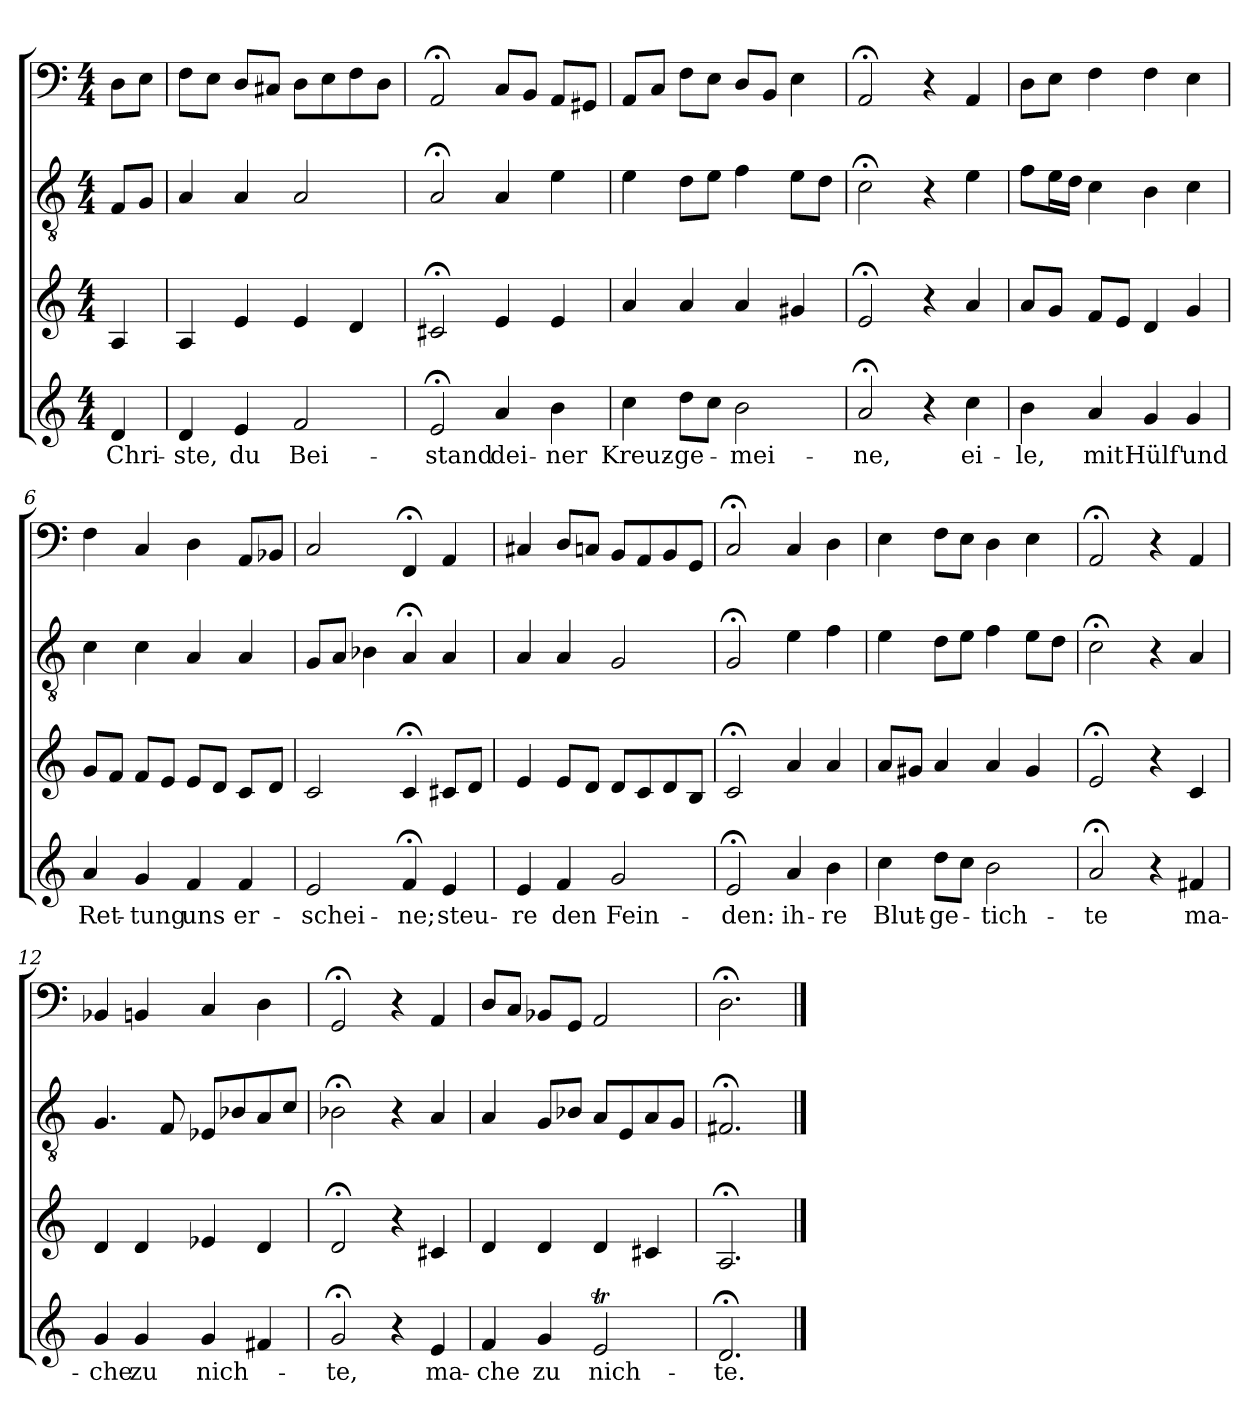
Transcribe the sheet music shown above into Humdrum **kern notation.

**kern	**text	**kern	**kern	**kern
*part4	*part4	*part3	*part2	*part1
*staff4	*staff4	*staff3	*staff2	*staff1
*clefG2	*	*clefG2	*clefGv2	*clefF4
*k[]	*	*k[]	*k[]	*k[]
*a:	*	*a:	*a:	*a:
*M4/4	*	*M4/4	*M4/4	*M4/4
=	=	=	=	=
4d/	Chri-	4A/	8F/L	8D\L
.	.	.	8G/J	8E\J
=1	=1	=1	=1	=1
4d/	-ste,	4A/	4A/	8F\L
.	.	.	.	8E\J
4e/	du	4e/	4A/	8D/L
.	.	.	.	8C#X/J
2f/	Bei-	4e/	2A/	8D\L
.	.	.	.	8E\
.	.	4d/	.	8F\
.	.	.	.	8D\J
=2	=2	=2	=2	=2
2e;</	-stand	2c#X;</	2A;</	2AA;</
4a/	dei-	4e/	4A/	8C/L
.	.	.	.	8BB/J
4b\	-ner	4e/	4e\	8AA/L
.	.	.	.	8GG#X/J
=3	=3	=3	=3	=3
4cc\	Kreuz-	4a/	4e\	8AA/L
.	.	.	.	8C/J
8dd\L	-ge-	4a/	8d\L	8F\L
8cc\J	.	.	8e\J	8E\J
2b\	-mei-	4a/	4f\	8D/L
.	.	.	.	8BB/J
.	.	4g#X/	8e\L	4E\
.	.	.	8d\J	.
=4	=4	=4	=4	=4
2a;</	-ne,	2e;</	2c;<\	2AA;</
4r	.	4r	4r	4r
4cc\	ei-	4a/	4e\	4AA/
=5	=5	=5	=5	=5
4b\	-le,	8a/L	8f\L	8D\L
.	.	8g/J	16e\L	8E\J
.	.	.	16d\JJ	.
4a/	mit	8f/L	4c\	4F\
.	.	8e/J	.	.
4g/	Hülf'	4d/	4B\	4F\
4g/	und	4g/	4c\	4E\
=6	=6	=6	=6	=6
4a/	Ret-	8g/L	4c\	4F\
.	.	8f/J	.	.
4g/	-tung	8f/L	4c\	4C/
.	.	8e/J	.	.
4f/	uns	8e/L	4A/	4D\
.	.	8d/J	.	.
4f/	er-	8c/L	4A/	8AA/L
.	.	8d/J	.	8BB-X/J
=7	=7	=7	=7	=7
2e/	-schei-	2c/	8G/L	2C/
.	.	.	8A/J	.
.	.	.	4B-X\	.
4f;</	-ne;	4c;</	4A;</	4FF;</
4e/	steu-	8c#X/L	4A/	4AA/
.	.	8d/J	.	.
=8	=8	=8	=8	=8
4e/	-re	4e/	4A/	4C#X/
4f/	den	8e/L	4A/	8D/L
.	.	8d/J	.	8Cn/J
2g/	Fein-	8d/L	2G/	8BB/L
.	.	8c/	.	8AA/
.	.	8d/	.	8BB/
.	.	8B/J	.	8GG/J
=9	=9	=9	=9	=9
2e;</	-den:	2c;</	2G;</	2C;</
4a/	ih-	4a/	4e\	4C/
4b\	-re	4a/	4f\	4D\
=10	=10	=10	=10	=10
4cc\	Blut-	8a/L	4e\	4E\
.	.	8g#X/J	.	.
8dd\L	-ge-	4a/	8d\L	8F\L
8cc\J	.	.	8e\J	8E\J
2b\	-tich-	4a/	4f\	4D\
.	.	4g#/	8e\L	4E\
.	.	.	8d\J	.
=11	=11	=11	=11	=11
2a;</	-te	2e;</	2c;<\	2AA;</
4r	.	4r	4r	4r
4f#X/	ma-	4c/	4A/	4AA/
=12	=12	=12	=12	=12
4g/	-che	4d/	4.G/	4BB-X/
4g/	zu	4d/	.	4BBn/
.	.	.	8F/	.
4g/	nich-	4e-X/	8E-X/L	4C/
.	.	.	8B-X/	.
4f#X/	.	4d/	8A/	4D\
.	.	.	8c/J	.
=13	=13	=13	=13	=13
2g;</	-te,	2d;</	2B-X;<\	2GG;</
4r	.	4r	4r	4r
4e/	ma-	4c#X/	4A/	4AA/
=14	=14	=14	=14	=14
4f/	-che	4d/	4A/	8D/L
.	.	.	.	8C/J
4g/	zu	4d/	8G/L	8BB-X/L
.	.	.	8B-X/J	8GG/J
2et/	nich-	4d/	8A/L	2AA/
.	.	.	8E/	.
.	.	4c#X/	8A/	.
.	.	.	8G/J	.
=15	=15	=15	=15	=15
2.d;</	-te.	2.A;</	2.F#X;</	2.D;<\
==	==	==	==	==
*-	*-	*-	*-	*-
